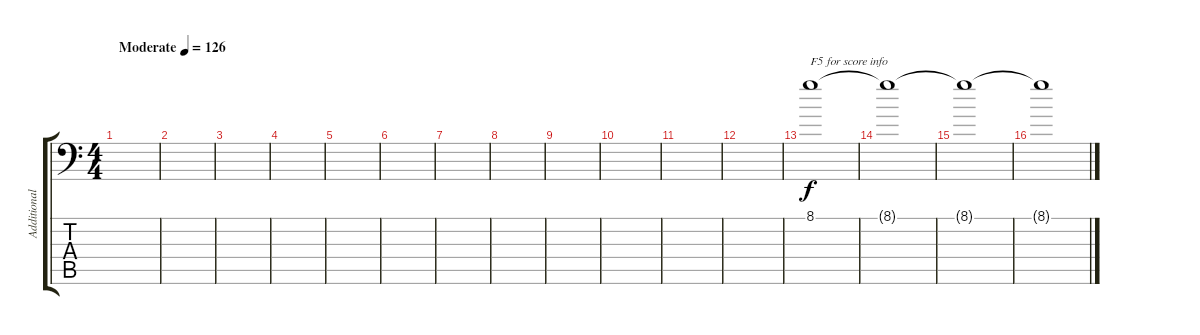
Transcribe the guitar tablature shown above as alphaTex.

\track ("Additional Guitar 2" "Additional") {instrument distortionguitar}
\staff {score tabs}
\tuning (B3 Gb3 D3 A2 E2 A1) {hide}
\ts (4 4)
\tempo (126 "Moderate")
\clef f4
\ks c
|
|
|
|
|
|
|
|
|
|
|
|
8.1.1{txt "F5 for score info"} |
8.1{t}.1 |
8.1{t}.1 |
8.1{t}.1
